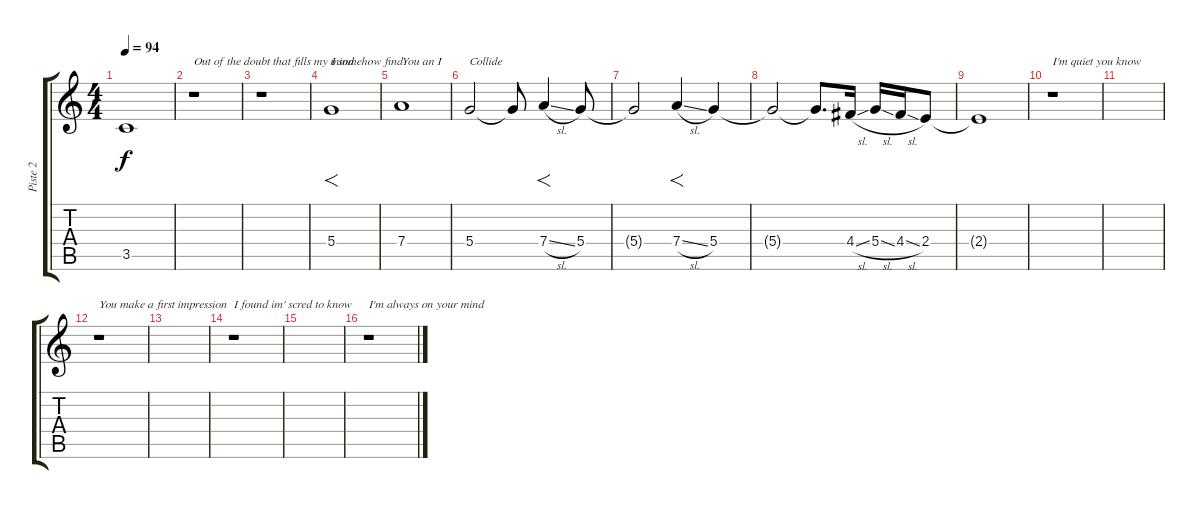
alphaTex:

\track ("Piste 2" "Piste 2") {instrument electricguitarclean}
\staff {score tabs}
\tuning (E4 B3 G3 D3 A2 E2) {hide}
\ts (4 4)
\tempo 94
\clef g2
\ks c
3.5.1{dy f} |
r.1{txt "Out of the doubt that fills my mind"} |
r.1 |
5.4.1{f txt "I somehow find" instrument distortionguitar} |
7.4.1{txt "You an I"} |
5.4.2{txt "Collide"} 5.4{t}.8 7.4{sl}.4{f} 5.4.8 |
5.4{t}.2 7.4{sl}.4{f} 5.4.4 |
5.4{t}.2 5.4{t}.8{d} 4.4{sl}.16 5.4{sl}.16 4.4{sl}.16 2.4.8 |
2.4{t}.1 |
r.1{txt "I'm quiet you know"} |
|
r.1{txt "You make a first impression"} |
|
r.1{txt "I found im' scred to know"} |
|
r.1{txt "I'm always on your mind"}
